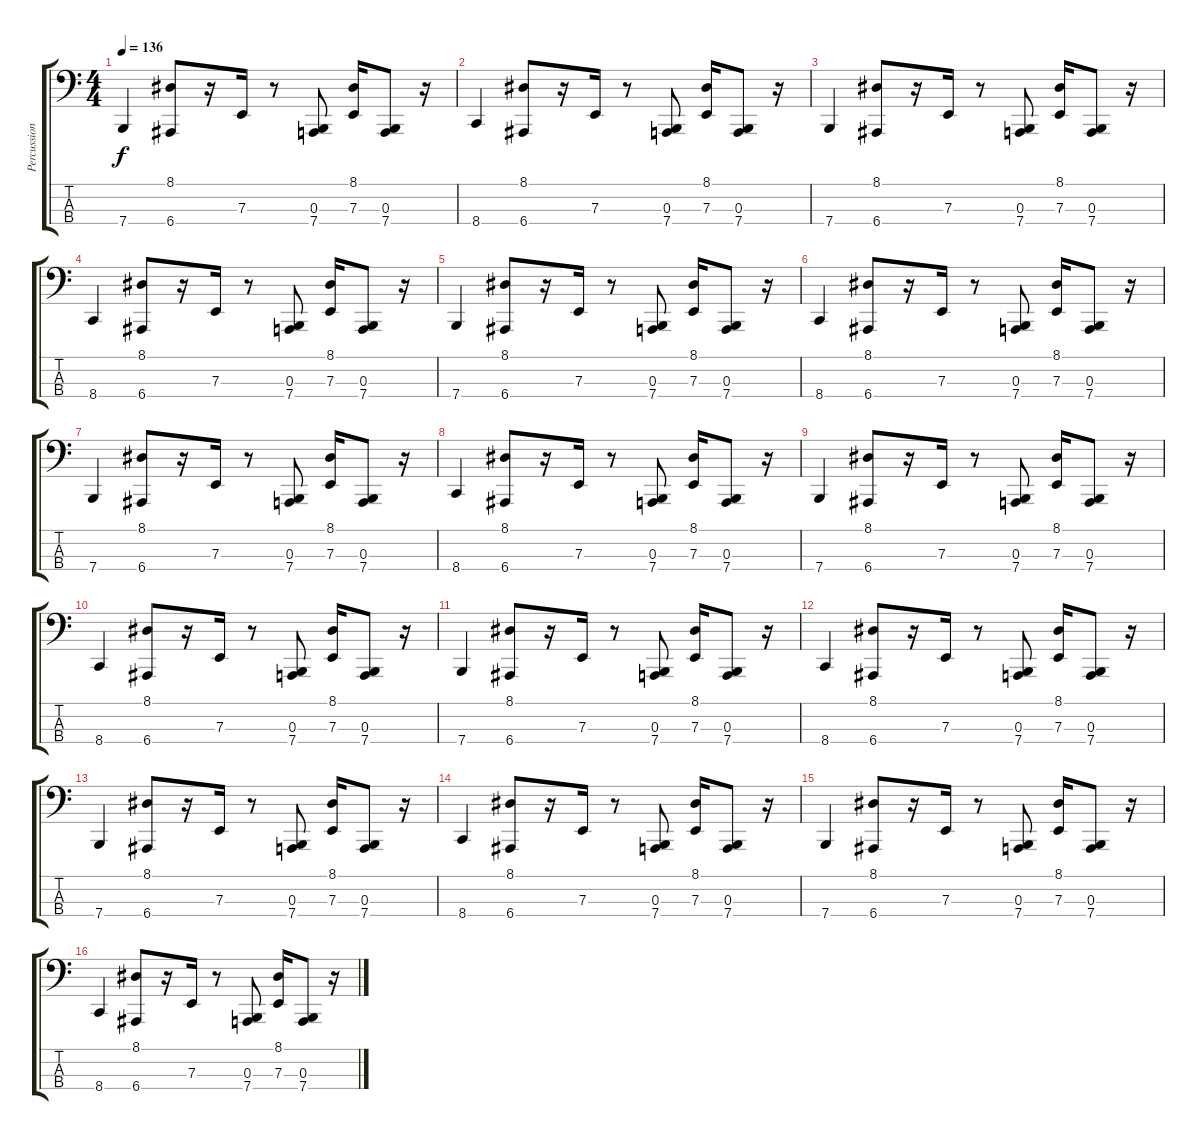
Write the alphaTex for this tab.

\track ("Percussion II" "Percussion") {instrument taikodrum}
\staff {score tabs}
\tuning (G2 D2 A1 E1) {hide}
\ts (4 4)
\tempo 136
\clef f4
\ks c
7.4.4{dy f} (8.1 6.4).8 r.16 7.3.16 r.8 (0.3 7.4).8 (8.1 7.3).16 (0.3 7.4).8 r.16 |
8.4.4 (8.1 6.4).8 r.16 7.3.16 r.8 (0.3 7.4).8 (8.1 7.3).16 (0.3 7.4).8 r.16 |
7.4.4 (8.1 6.4).8 r.16 7.3.16 r.8 (0.3 7.4).8 (8.1 7.3).16 (0.3 7.4).8 r.16 |
8.4.4 (8.1 6.4).8 r.16 7.3.16 r.8 (0.3 7.4).8 (8.1 7.3).16 (0.3 7.4).8 r.16 |
7.4.4 (8.1 6.4).8 r.16 7.3.16 r.8 (0.3 7.4).8 (8.1 7.3).16 (0.3 7.4).8 r.16 |
8.4.4 (8.1 6.4).8 r.16 7.3.16 r.8 (0.3 7.4).8 (8.1 7.3).16 (0.3 7.4).8 r.16 |
7.4.4 (8.1 6.4).8 r.16 7.3.16 r.8 (0.3 7.4).8 (8.1 7.3).16 (0.3 7.4).8 r.16 |
8.4.4 (8.1 6.4).8 r.16 7.3.16 r.8 (0.3 7.4).8 (8.1 7.3).16 (0.3 7.4).8 r.16 |
7.4.4 (8.1 6.4).8 r.16 7.3.16 r.8 (0.3 7.4).8 (8.1 7.3).16 (0.3 7.4).8 r.16 |
8.4.4 (8.1 6.4).8 r.16 7.3.16 r.8 (0.3 7.4).8 (8.1 7.3).16 (0.3 7.4).8 r.16 |
7.4.4 (8.1 6.4).8 r.16 7.3.16 r.8 (0.3 7.4).8 (8.1 7.3).16 (0.3 7.4).8 r.16 |
8.4.4 (8.1 6.4).8 r.16 7.3.16 r.8 (0.3 7.4).8 (8.1 7.3).16 (0.3 7.4).8 r.16 |
7.4.4 (8.1 6.4).8 r.16 7.3.16 r.8 (0.3 7.4).8 (8.1 7.3).16 (0.3 7.4).8 r.16 |
8.4.4 (8.1 6.4).8 r.16 7.3.16 r.8 (0.3 7.4).8 (8.1 7.3).16 (0.3 7.4).8 r.16 |
7.4.4 (8.1 6.4).8 r.16 7.3.16 r.8 (0.3 7.4).8 (8.1 7.3).16 (0.3 7.4).8 r.16 |
8.4.4 (8.1 6.4).8 r.16 7.3.16 r.8 (0.3 7.4).8 (8.1 7.3).16 (0.3 7.4).8 r.16
